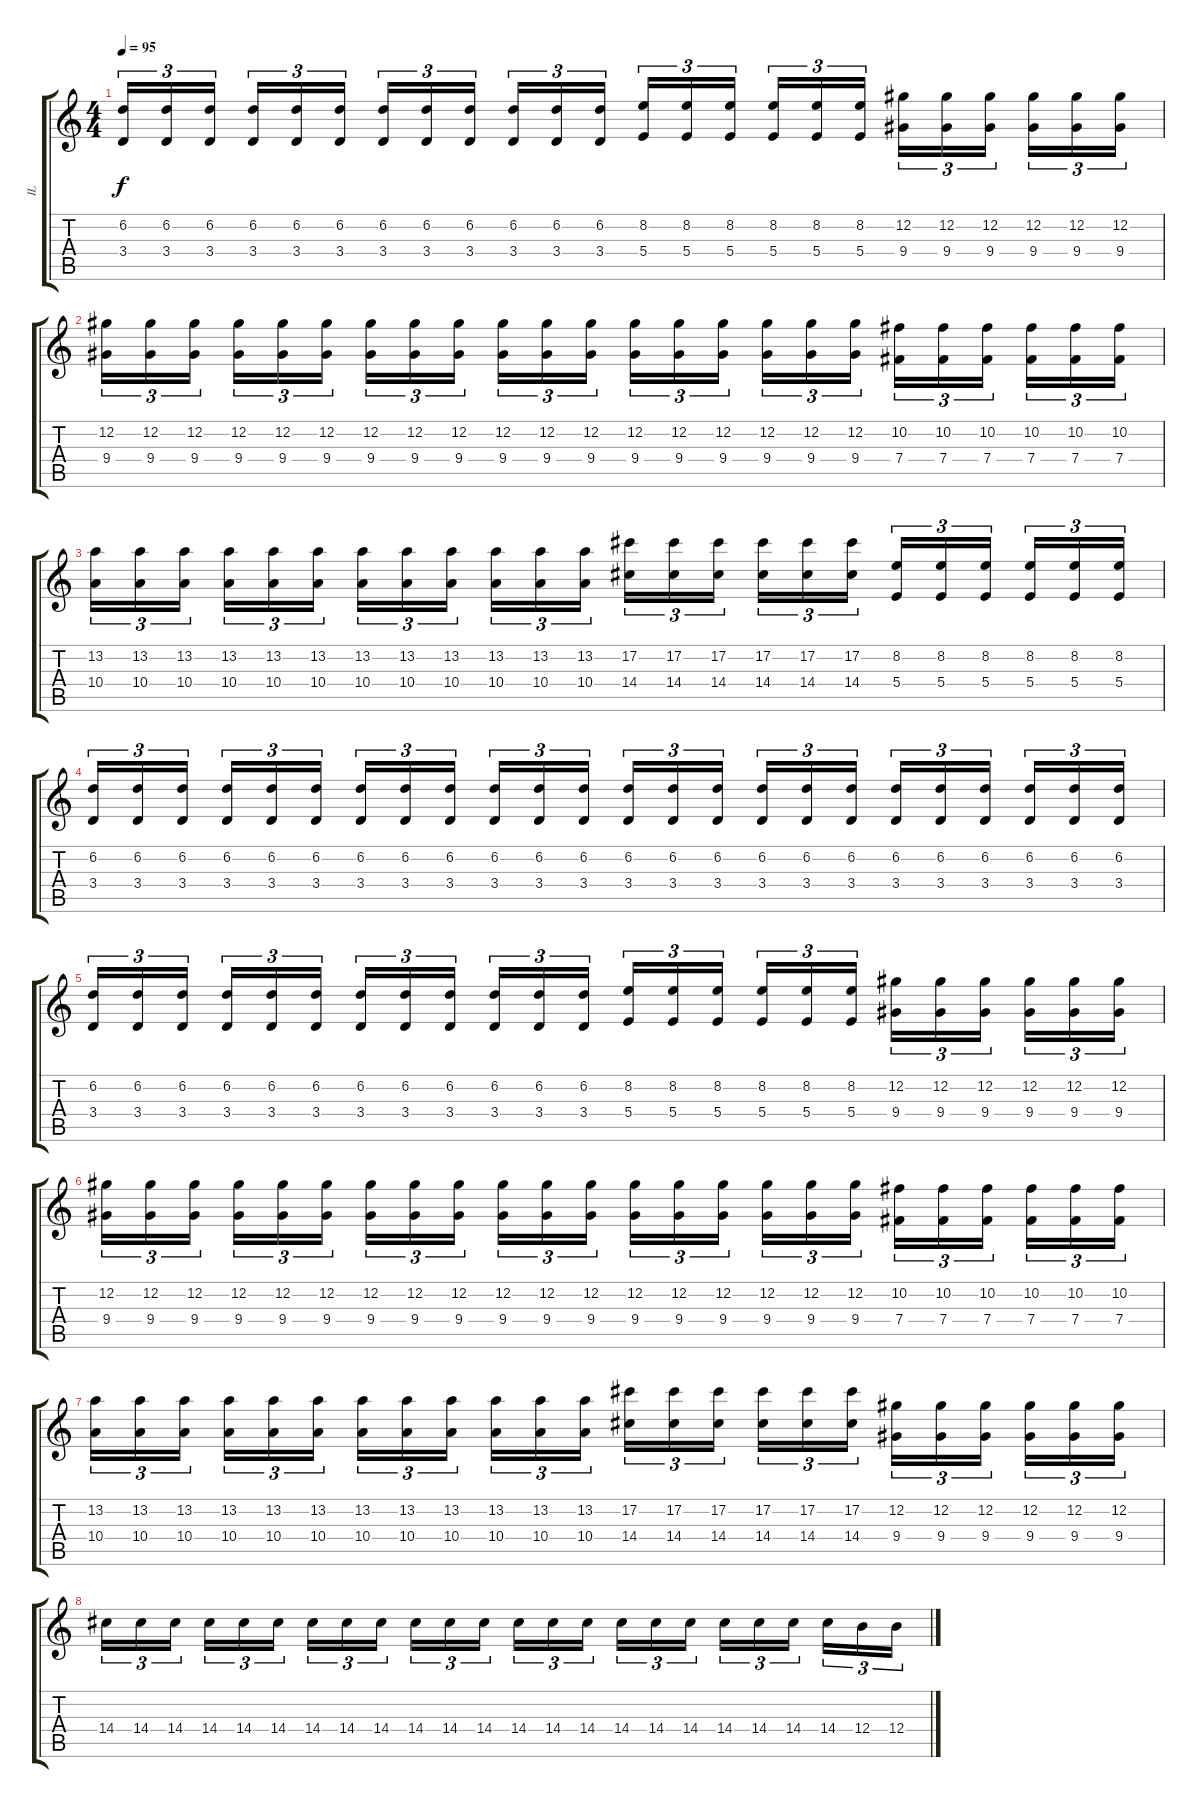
\track ("IL" "IL") {instrument distortionguitar}
\staff {score tabs}
\tuning (Db4 Ab3 E3 B2 Gb2 Db2) {hide}
\ts (4 4)
\tempo 95
\clef g2
\ks c
(6.2 3.4).16{tu (3 2) dy f} (6.2 3.4).16{tu (3 2)} (6.2 3.4).16{tu (3 2) beam splitsecondary} (6.2 3.4).16{tu (3 2)} (6.2 3.4).16{tu (3 2)} (6.2 3.4).16{tu (3 2)} (6.2 3.4).16{tu (3 2)} (6.2 3.4).16{tu (3 2)} (6.2 3.4).16{tu (3 2) beam splitsecondary} (6.2 3.4).16{tu (3 2)} (6.2 3.4).16{tu (3 2)} (6.2 3.4).16{tu (3 2)} (8.2 5.4).16{tu (3 2)} (8.2 5.4).16{tu (3 2)} (8.2 5.4).16{tu (3 2) beam splitsecondary} (8.2 5.4).16{tu (3 2)} (8.2 5.4).16{tu (3 2)} (8.2 5.4).16{tu (3 2)} (12.2 9.4).16{tu (3 2)} (12.2 9.4).16{tu (3 2)} (12.2 9.4).16{tu (3 2) beam splitsecondary} (12.2 9.4).16{tu (3 2)} (12.2 9.4).16{tu (3 2)} (12.2 9.4).16{tu (3 2)} |
(12.2 9.4).16{tu (3 2)} (12.2 9.4).16{tu (3 2)} (12.2 9.4).16{tu (3 2) beam splitsecondary} (12.2 9.4).16{tu (3 2)} (12.2 9.4).16{tu (3 2)} (12.2 9.4).16{tu (3 2)} (12.2 9.4).16{tu (3 2)} (12.2 9.4).16{tu (3 2)} (12.2 9.4).16{tu (3 2) beam splitsecondary} (12.2 9.4).16{tu (3 2)} (12.2 9.4).16{tu (3 2)} (12.2 9.4).16{tu (3 2)} (12.2 9.4).16{tu (3 2)} (12.2 9.4).16{tu (3 2)} (12.2 9.4).16{tu (3 2) beam splitsecondary} (12.2 9.4).16{tu (3 2)} (12.2 9.4).16{tu (3 2)} (12.2 9.4).16{tu (3 2)} (10.2 7.4).16{tu (3 2)} (10.2 7.4).16{tu (3 2)} (10.2 7.4).16{tu (3 2) beam splitsecondary} (10.2 7.4).16{tu (3 2)} (10.2 7.4).16{tu (3 2)} (10.2 7.4).16{tu (3 2)} |
(13.2 10.4).16{tu (3 2)} (13.2 10.4).16{tu (3 2)} (13.2 10.4).16{tu (3 2) beam splitsecondary} (13.2 10.4).16{tu (3 2)} (13.2 10.4).16{tu (3 2)} (13.2 10.4).16{tu (3 2)} (13.2 10.4).16{tu (3 2)} (13.2 10.4).16{tu (3 2)} (13.2 10.4).16{tu (3 2) beam splitsecondary} (13.2 10.4).16{tu (3 2)} (13.2 10.4).16{tu (3 2)} (13.2 10.4).16{tu (3 2)} (17.2 14.4).16{tu (3 2)} (17.2 14.4).16{tu (3 2)} (17.2 14.4).16{tu (3 2) beam splitsecondary} (17.2 14.4).16{tu (3 2)} (17.2 14.4).16{tu (3 2)} (17.2 14.4).16{tu (3 2)} (8.2 5.4).16{tu (3 2)} (8.2 5.4).16{tu (3 2)} (8.2 5.4).16{tu (3 2) beam splitsecondary} (8.2 5.4).16{tu (3 2)} (8.2 5.4).16{tu (3 2)} (8.2 5.4).16{tu (3 2)} |
(6.2 3.4).16{tu (3 2)} (6.2 3.4).16{tu (3 2)} (6.2 3.4).16{tu (3 2) beam splitsecondary} (6.2 3.4).16{tu (3 2)} (6.2 3.4).16{tu (3 2)} (6.2 3.4).16{tu (3 2)} (6.2 3.4).16{tu (3 2)} (6.2 3.4).16{tu (3 2)} (6.2 3.4).16{tu (3 2) beam splitsecondary} (6.2 3.4).16{tu (3 2)} (6.2 3.4).16{tu (3 2)} (6.2 3.4).16{tu (3 2)} (6.2 3.4).16{tu (3 2)} (6.2 3.4).16{tu (3 2)} (6.2 3.4).16{tu (3 2) beam splitsecondary} (6.2 3.4).16{tu (3 2)} (6.2 3.4).16{tu (3 2)} (6.2 3.4).16{tu (3 2)} (6.2 3.4).16{tu (3 2)} (6.2 3.4).16{tu (3 2)} (6.2 3.4).16{tu (3 2) beam splitsecondary} (6.2 3.4).16{tu (3 2)} (6.2 3.4).16{tu (3 2)} (6.2 3.4).16{tu (3 2)} |
(6.2 3.4).16{tu (3 2)} (6.2 3.4).16{tu (3 2)} (6.2 3.4).16{tu (3 2) beam splitsecondary} (6.2 3.4).16{tu (3 2)} (6.2 3.4).16{tu (3 2)} (6.2 3.4).16{tu (3 2)} (6.2 3.4).16{tu (3 2)} (6.2 3.4).16{tu (3 2)} (6.2 3.4).16{tu (3 2) beam splitsecondary} (6.2 3.4).16{tu (3 2)} (6.2 3.4).16{tu (3 2)} (6.2 3.4).16{tu (3 2)} (8.2 5.4).16{tu (3 2)} (8.2 5.4).16{tu (3 2)} (8.2 5.4).16{tu (3 2) beam splitsecondary} (8.2 5.4).16{tu (3 2)} (8.2 5.4).16{tu (3 2)} (8.2 5.4).16{tu (3 2)} (12.2 9.4).16{tu (3 2)} (12.2 9.4).16{tu (3 2)} (12.2 9.4).16{tu (3 2) beam splitsecondary} (12.2 9.4).16{tu (3 2)} (12.2 9.4).16{tu (3 2)} (12.2 9.4).16{tu (3 2)} |
(12.2 9.4).16{tu (3 2)} (12.2 9.4).16{tu (3 2)} (12.2 9.4).16{tu (3 2) beam splitsecondary} (12.2 9.4).16{tu (3 2)} (12.2 9.4).16{tu (3 2)} (12.2 9.4).16{tu (3 2)} (12.2 9.4).16{tu (3 2)} (12.2 9.4).16{tu (3 2)} (12.2 9.4).16{tu (3 2) beam splitsecondary} (12.2 9.4).16{tu (3 2)} (12.2 9.4).16{tu (3 2)} (12.2 9.4).16{tu (3 2)} (12.2 9.4).16{tu (3 2)} (12.2 9.4).16{tu (3 2)} (12.2 9.4).16{tu (3 2) beam splitsecondary} (12.2 9.4).16{tu (3 2)} (12.2 9.4).16{tu (3 2)} (12.2 9.4).16{tu (3 2)} (10.2 7.4).16{tu (3 2)} (10.2 7.4).16{tu (3 2)} (10.2 7.4).16{tu (3 2) beam splitsecondary} (10.2 7.4).16{tu (3 2)} (10.2 7.4).16{tu (3 2)} (10.2 7.4).16{tu (3 2)} |
(13.2 10.4).16{tu (3 2)} (13.2 10.4).16{tu (3 2)} (13.2 10.4).16{tu (3 2) beam splitsecondary} (13.2 10.4).16{tu (3 2)} (13.2 10.4).16{tu (3 2)} (13.2 10.4).16{tu (3 2)} (13.2 10.4).16{tu (3 2)} (13.2 10.4).16{tu (3 2)} (13.2 10.4).16{tu (3 2) beam splitsecondary} (13.2 10.4).16{tu (3 2)} (13.2 10.4).16{tu (3 2)} (13.2 10.4).16{tu (3 2)} (17.2 14.4).16{tu (3 2)} (17.2 14.4).16{tu (3 2)} (17.2 14.4).16{tu (3 2) beam splitsecondary} (17.2 14.4).16{tu (3 2)} (17.2 14.4).16{tu (3 2)} (17.2 14.4).16{tu (3 2)} (12.2 9.4).16{tu (3 2)} (12.2 9.4).16{tu (3 2)} (12.2 9.4).16{tu (3 2) beam splitsecondary} (12.2 9.4).16{tu (3 2)} (12.2 9.4).16{tu (3 2)} (12.2 9.4).16{tu (3 2)} |
14.4.16{tu (3 2)} 14.4.16{tu (3 2)} 14.4.16{tu (3 2) beam splitsecondary} 14.4.16{tu (3 2)} 14.4.16{tu (3 2)} 14.4.16{tu (3 2)} 14.4.16{tu (3 2)} 14.4.16{tu (3 2)} 14.4.16{tu (3 2) beam splitsecondary} 14.4.16{tu (3 2)} 14.4.16{tu (3 2)} 14.4.16{tu (3 2)} 14.4.16{tu (3 2)} 14.4.16{tu (3 2)} 14.4.16{tu (3 2) beam splitsecondary} 14.4.16{tu (3 2)} 14.4.16{tu (3 2)} 14.4.16{tu (3 2)} 14.4.16{tu (3 2)} 14.4.16{tu (3 2)} 14.4.16{tu (3 2) beam splitsecondary} 14.4.16{tu (3 2)} 12.4.16{tu (3 2)} 12.4.16{tu (3 2)}
